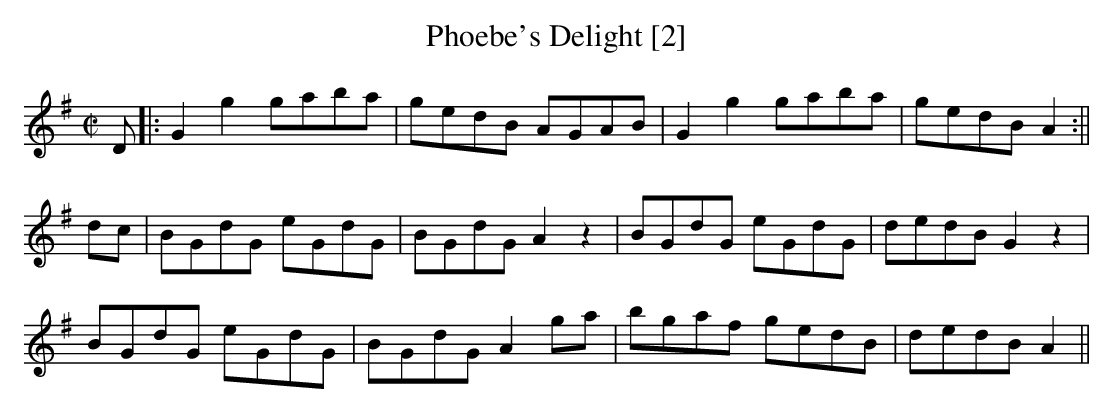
X:1
T:Phoebe's Delight [2]
M:C|
L:1/8
K:G
D|:G2 g2 gaba|gedB AGAB|G2g2 gaba|gedB A2:||
dc|BGdG eGdG|BGdG A2z2|BGdG eGdG|dedB G2z2|
BGdG eGdG|BGdG A2 ga|bgaf gedB|dedB A2||
